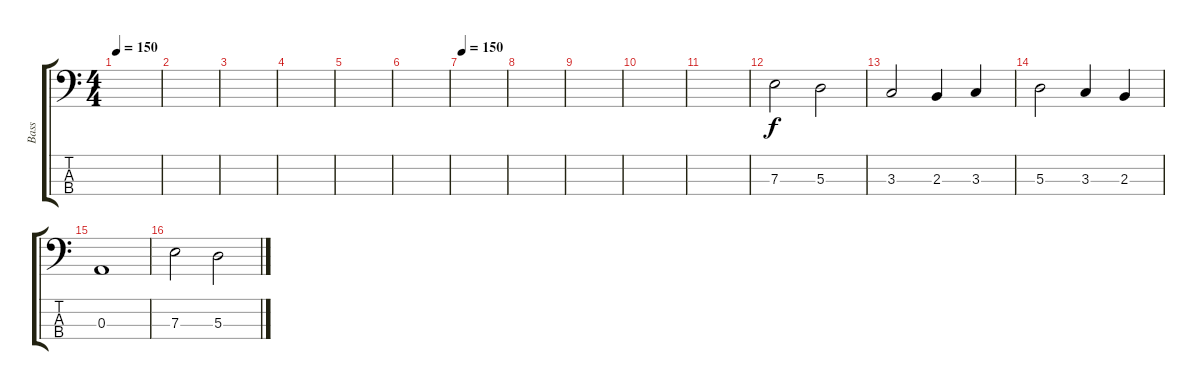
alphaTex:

\track ("Bass" "Bass") {instrument electricbasspick}
\staff {score tabs}
\tuning (G2 D2 A1 E1) {hide}
\ts (4 4)
\tempo 150
\clef f4
\ks c
|
|
|
|
|
|
\tempo 150
|
|
|
|
|
7.3.2 5.3.2 |
3.3.2 2.3.4 3.3.4 |
5.3.2 3.3.4 2.3.4 |
0.3.1 |
7.3.2 5.3.2
